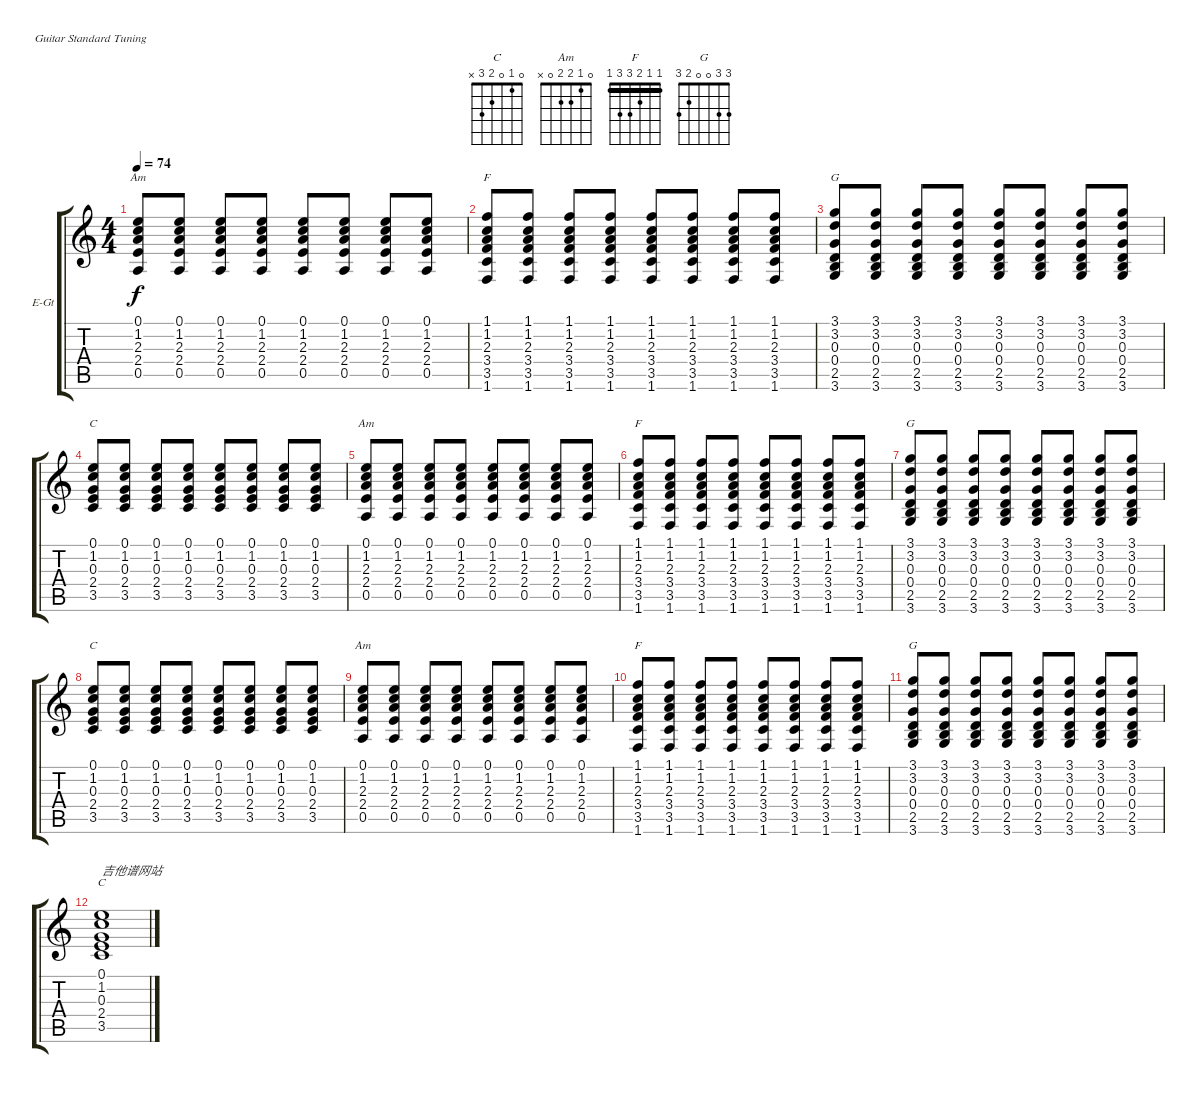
\bracketExtendMode groupsimilarinstruments
\firstSystemTrackNameOrientation horizontal
\otherSystemsTrackNameOrientation horizontal
\track ("Guitar 1" "E-Gt") {instrument electricguitarjazz}
\staff {score tabs}
\tuning (E4 B3 G3 D3 A2 E2)
\chord ("C" 0 1 0 2 3 x) {showfingering false}
\chord ("Am" 0 1 2 2 0 x) {showfingering false}
\chord ("F" 1 1 2 3 3 1) {showfingering false barre (1 1)}
\chord ("G" 3 3 0 0 2 3) {showfingering false}
\ts (4 4)
\tempo 74
\clef g2
\ks c
(0.1 1.2 2.3 2.4 0.5).8{ch "Am" dy f} (0.1 1.2 2.3 2.4 0.5).8 (0.1 1.2 2.3 2.4 0.5).8 (0.1 1.2 2.3 2.4 0.5).8 (0.1 1.2 2.3 2.4 0.5).8 (0.1 1.2 2.3 2.4 0.5).8 (0.1 1.2 2.3 2.4 0.5).8 (0.1 1.2 2.3 2.4 0.5).8 |
(1.1 1.2 2.3 3.4 3.5 1.6).8{ch "F"} (1.1 1.2 2.3 3.4 3.5 1.6).8 (1.1 1.2 2.3 3.4 3.5 1.6).8 (1.1 1.2 2.3 3.4 3.5 1.6).8 (1.1 1.2 2.3 3.4 3.5 1.6).8 (1.1 1.2 2.3 3.4 3.5 1.6).8 (1.1 1.2 2.3 3.4 3.5 1.6).8 (1.1 1.2 2.3 3.4 3.5 1.6).8 |
(3.1 3.2 0.3 0.4 2.5 3.6).8{ch "G"} (3.1 3.2 0.3 0.4 2.5 3.6).8 (3.1 3.2 0.3 0.4 2.5 3.6).8 (3.1 3.2 0.3 0.4 2.5 3.6).8 (3.1 3.2 0.3 0.4 2.5 3.6).8 (3.1 3.2 0.3 0.4 2.5 3.6).8 (3.1 3.2 0.3 0.4 2.5 3.6).8 (3.1 3.2 0.3 0.4 2.5 3.6).8 |
(0.1 1.2 0.3 2.4 3.5).8{ch "C"} (0.1 1.2 0.3 2.4 3.5).8 (0.1 1.2 0.3 2.4 3.5).8 (0.1 1.2 0.3 2.4 3.5).8 (0.1 1.2 0.3 2.4 3.5).8 (0.1 1.2 0.3 2.4 3.5).8 (0.1 1.2 0.3 2.4 3.5).8 (0.1 1.2 0.3 2.4 3.5).8 |
(0.1 1.2 2.3 2.4 0.5).8{ch "Am"} (0.1 1.2 2.3 2.4 0.5).8 (0.1 1.2 2.3 2.4 0.5).8 (0.1 1.2 2.3 2.4 0.5).8 (0.1 1.2 2.3 2.4 0.5).8 (0.1 1.2 2.3 2.4 0.5).8 (0.1 1.2 2.3 2.4 0.5).8 (0.1 1.2 2.3 2.4 0.5).8 |
(1.1 1.2 2.3 3.4 3.5 1.6).8{ch "F"} (1.1 1.2 2.3 3.4 3.5 1.6).8 (1.1 1.2 2.3 3.4 3.5 1.6).8 (1.1 1.2 2.3 3.4 3.5 1.6).8 (1.1 1.2 2.3 3.4 3.5 1.6).8 (1.1 1.2 2.3 3.4 3.5 1.6).8 (1.1 1.2 2.3 3.4 3.5 1.6).8 (1.1 1.2 2.3 3.4 3.5 1.6).8 |
(3.1 3.2 0.3 0.4 2.5 3.6).8{ch "G"} (3.1 3.2 0.3 0.4 2.5 3.6).8 (3.1 3.2 0.3 0.4 2.5 3.6).8 (3.1 3.2 0.3 0.4 2.5 3.6).8 (3.1 3.2 0.3 0.4 2.5 3.6).8 (3.1 3.2 0.3 0.4 2.5 3.6).8 (3.1 3.2 0.3 0.4 2.5 3.6).8 (3.1 3.2 0.3 0.4 2.5 3.6).8 |
(0.1 1.2 0.3 2.4 3.5).8{ch "C"} (0.1 1.2 0.3 2.4 3.5).8 (0.1 1.2 0.3 2.4 3.5).8 (0.1 1.2 0.3 2.4 3.5).8 (0.1 1.2 0.3 2.4 3.5).8 (0.1 1.2 0.3 2.4 3.5).8 (0.1 1.2 0.3 2.4 3.5).8 (0.1 1.2 0.3 2.4 3.5).8 |
(0.1 1.2 2.3 2.4 0.5).8{ch "Am"} (0.1 1.2 2.3 2.4 0.5).8 (0.1 1.2 2.3 2.4 0.5).8 (0.1 1.2 2.3 2.4 0.5).8 (0.1 1.2 2.3 2.4 0.5).8 (0.1 1.2 2.3 2.4 0.5).8 (0.1 1.2 2.3 2.4 0.5).8 (0.1 1.2 2.3 2.4 0.5).8 |
(1.1 1.2 2.3 3.4 3.5 1.6).8{ch "F"} (1.1 1.2 2.3 3.4 3.5 1.6).8 (1.1 1.2 2.3 3.4 3.5 1.6).8 (1.1 1.2 2.3 3.4 3.5 1.6).8 (1.1 1.2 2.3 3.4 3.5 1.6).8 (1.1 1.2 2.3 3.4 3.5 1.6).8 (1.1 1.2 2.3 3.4 3.5 1.6).8 (1.1 1.2 2.3 3.4 3.5 1.6).8 |
(3.1 3.2 0.3 0.4 2.5 3.6).8{ch "G"} (3.1 3.2 0.3 0.4 2.5 3.6).8 (3.1 3.2 0.3 0.4 2.5 3.6).8 (3.1 3.2 0.3 0.4 2.5 3.6).8 (3.1 3.2 0.3 0.4 2.5 3.6).8 (3.1 3.2 0.3 0.4 2.5 3.6).8 (3.1 3.2 0.3 0.4 2.5 3.6).8 (3.1 3.2 0.3 0.4 2.5 3.6).8 |
(0.1 1.2 0.3 2.4 3.5).1{ch "C" txt "吉他谱网站"}
